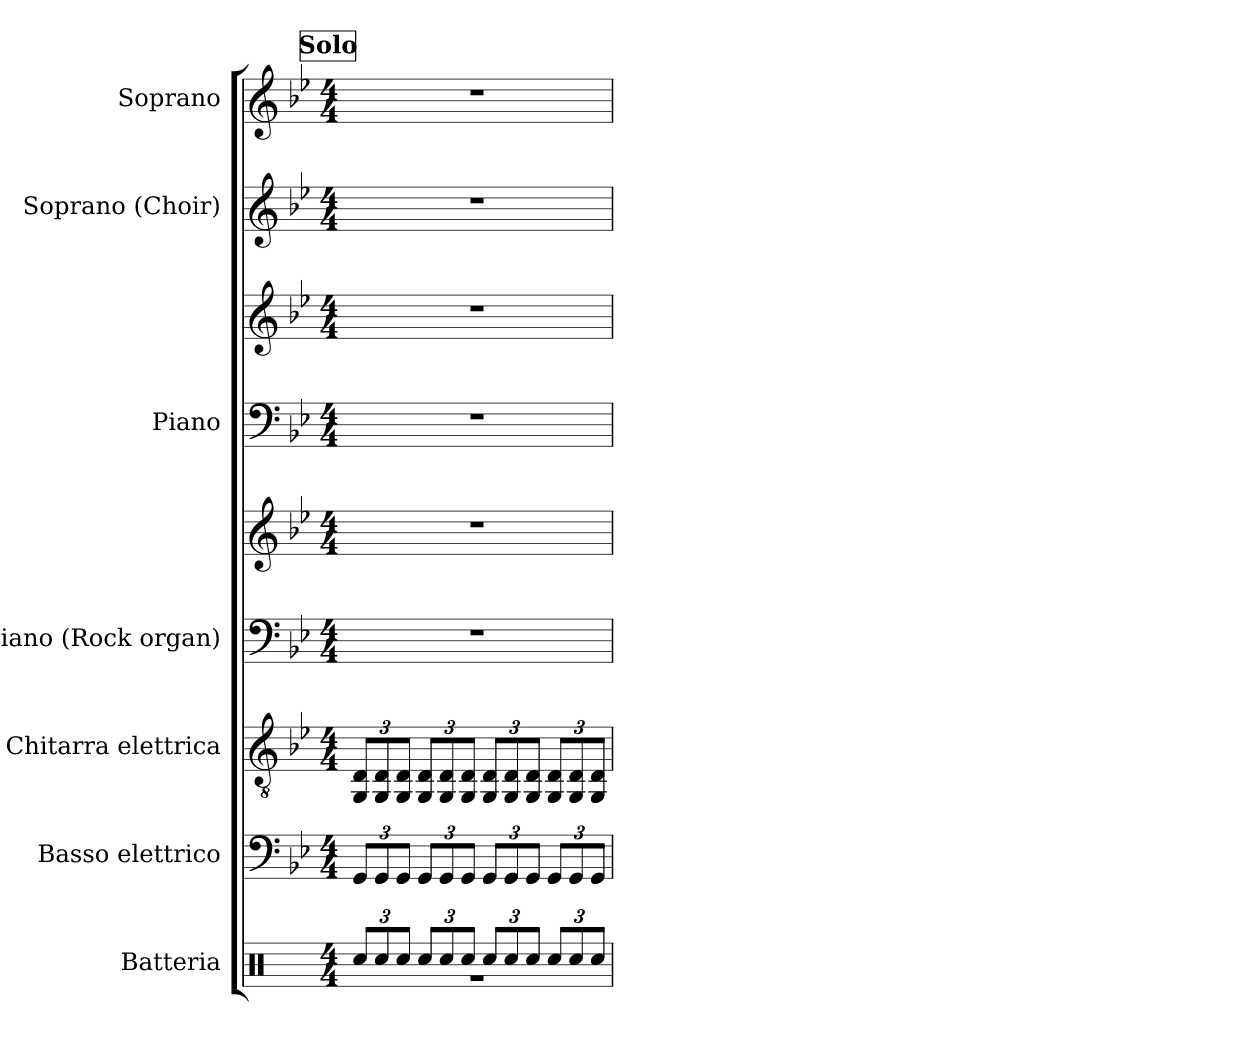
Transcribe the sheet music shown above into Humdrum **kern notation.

**kern	**kern	**kern	**kern	**kern	**kern	**kern	**kern	**kern
*part7	*part6	*part5	*part4	*part4	*part3	*part3	*part2	*part1
*staff9	*staff8	*staff7	*staff6	*staff5	*staff4	*staff3	*staff2	*staff1
*I"Batteria	*I"Basso elettrico	*I"Chitarra elettrica	*I"Piano (Rock organ)	*	*I"Piano	*	*I"Soprano (Choir)	*I"Soprano
*I'Batt.	*I'B. el.	*I'Chit. el.	*	*	*	*	*I'S.	*I'S.
!!LO:PB:g=z
*clefX	*clefF4	*clefGv2	*clefF4	*clefG2	*clefF4	*clefG2	*clefG2	*clefG2
*	*ITrd7c12	*	*	*	*	*	*	*
*k[]	*k[b-e-]	*k[b-e-]	*k[b-e-]	*k[b-e-]	*k[b-e-]	*k[b-e-]	*k[b-e-]	*k[b-e-]
*M4/4	*M4/4	*M4/4	*M4/4	*M4/4	*M4/4	*M4/4	*M4/4	*M4/4
*Xbrackettup	*Xbrackettup	*Xbrackettup	*	*	*	*	*	*
!!LO:REH:place=s1:a:B:fs=14:t=Solo
=14	=14	=14	=14	=14	=14	=14	=14	=14
*^	*	*	*	*	*	*	*	*
12Rcc/L	1r	12GGG/L	12GG/ 12D/L	1r	1r	1r	1r	1r	1r
12Rcc/	.	12GGG/	12GG/ 12D/	.	.	.	.	.	.
12Rcc/J	.	12GGG/J	12GG/ 12D/J	.	.	.	.	.	.
12Rcc/L	.	12GGG/L	12GG/ 12D/L	.	.	.	.	.	.
12Rcc/	.	12GGG/	12GG/ 12D/	.	.	.	.	.	.
12Rcc/J	.	12GGG/J	12GG/ 12D/J	.	.	.	.	.	.
12Rcc/L	.	12GGG/L	12GG/ 12D/L	.	.	.	.	.	.
12Rcc/	.	12GGG/	12GG/ 12D/	.	.	.	.	.	.
12Rcc/J	.	12GGG/J	12GG/ 12D/J	.	.	.	.	.	.
12Rcc/L	.	12GGG/L	12GG/ 12D/L	.	.	.	.	.	.
12Rcc/	.	12GGG/	12GG/ 12D/	.	.	.	.	.	.
12Rcc/J	.	12GGG/J	12GG/ 12D/J	.	.	.	.	.	.
*v	*v	*	*	*	*	*	*	*	*
=	=	=	=	=	=	=	=	=
*-	*-	*-	*-	*-	*-	*-	*-	*-
